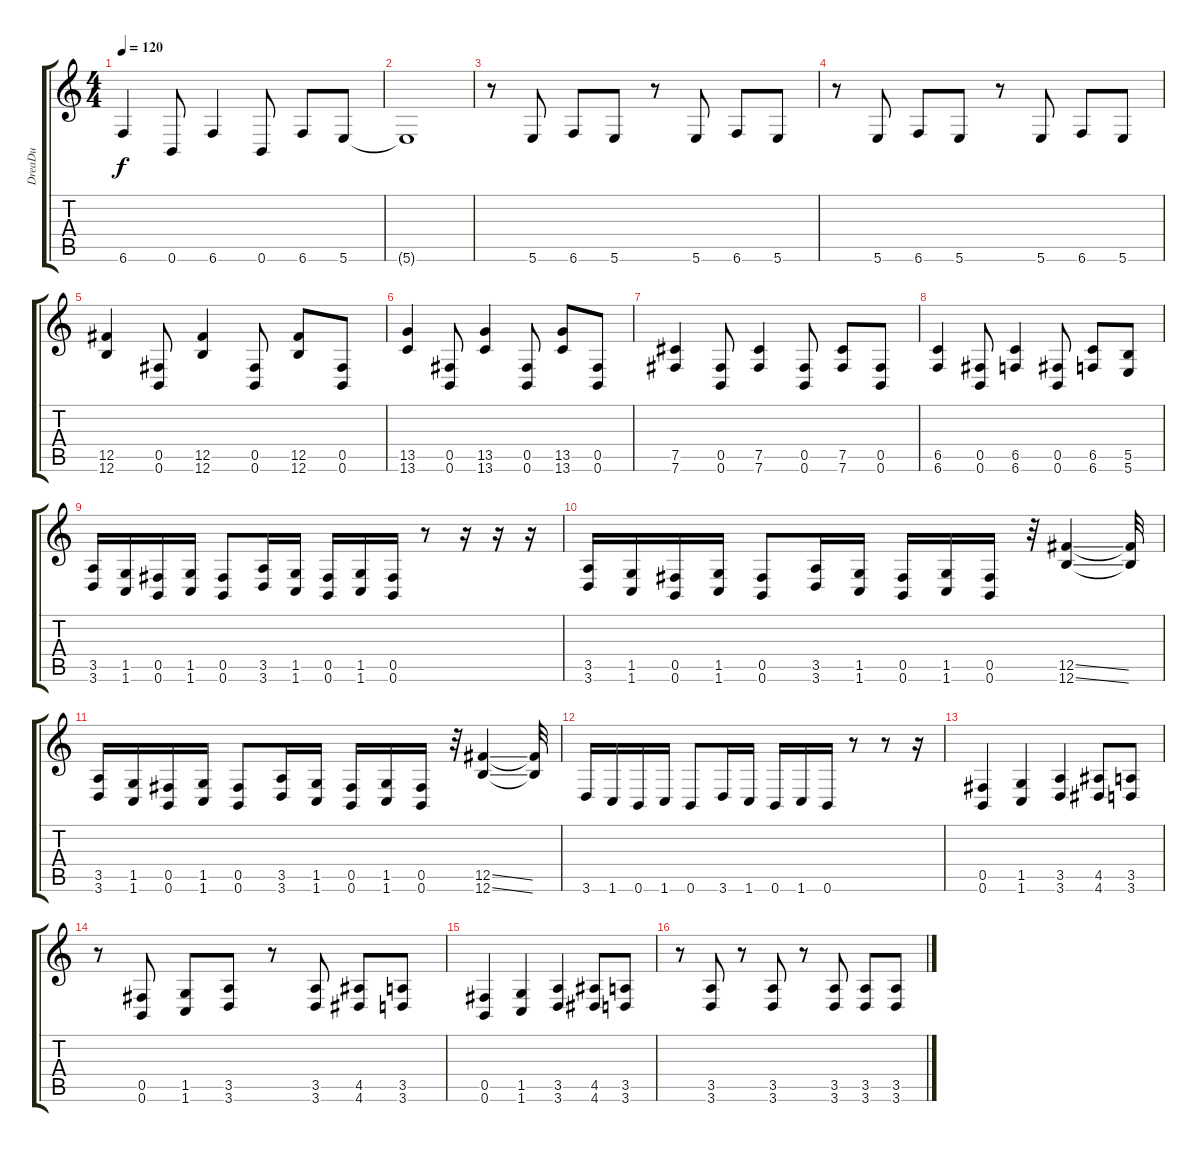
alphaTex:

\track ("DreaDu" "DreaDu") {instrument distortionguitar}
\staff {score tabs}
\tuning (Db4 Ab3 E3 B2 Gb2 B1) {hide}
\ts (4 4)
\tempo 120
\clef g2
\ks c
6.6.4{dy f} 0.6.8 6.6.4 0.6.8 6.6.8 5.6.8 |
5.6{t}.1 |
r.8 5.6.8 6.6.8 5.6.8 r.8 5.6.8 6.6.8 5.6.8 |
r.8 5.6.8 6.6.8 5.6.8 r.8 5.6.8 6.6.8 5.6.8 |
(12.5 12.6).4 (0.5 0.6).8 (12.5 12.6).4 (0.5 0.6).8 (12.5 12.6).8 (0.5 0.6).8 |
(13.5 13.6).4 (0.5 0.6).8 (13.5 13.6).4 (0.5 0.6).8 (13.5 13.6).8 (0.5 0.6).8 |
(7.5 7.6).4 (0.5 0.6).8 (7.5 7.6).4 (0.5 0.6).8 (7.5 7.6).8 (0.5 0.6).8 |
(6.5 6.6).4 (0.5 0.6).8 (6.5 6.6).4 (0.5 0.6).8 (6.5 6.6).8 (5.5 5.6).8 |
(3.5 3.6).16 (1.5 1.6).16 (0.5 0.6).16 (1.5 1.6).16 (0.5 0.6).8 (3.5 3.6).16 (1.5 1.6).16 (0.5 0.6).16 (1.5 1.6).16 (0.5 0.6).16 r.8 r.16 r.16 r.16 |
(3.5 3.6).16 (1.5 1.6).16 (0.5 0.6).16 (1.5 1.6).16 (0.5 0.6).8 (3.5 3.6).16 (1.5 1.6).16 (0.5 0.6).16 (1.5 1.6).16 (0.5 0.6).16 r.32 (12.5{ss} 12.6{ss}).4 (12.5{t} 12.6{t}).32 |
(3.5 3.6).16 (1.5 1.6).16 (0.5 0.6).16 (1.5 1.6).16 (0.5 0.6).8 (3.5 3.6).16 (1.5 1.6).16 (0.5 0.6).16 (1.5 1.6).16 (0.5 0.6).16 r.32 (12.5{ss} 12.6{ss}).4 (12.5{t} 12.6{t}).32 |
3.6.16 1.6.16 0.6.16 1.6.16 0.6.8 3.6.16 1.6.16 0.6.16 1.6.16 0.6.16 r.8 r.8 r.16 |
(0.5 0.6).4 (1.5 1.6).4 (3.5 3.6).4 (4.5 4.6).8 (3.5 3.6).8 |
r.8 (0.5 0.6).8 (1.5 1.6).8 (3.5 3.6).8 r.8 (3.5 3.6).8 (4.5 4.6).8 (3.5 3.6).8 |
(0.5 0.6).4 (1.5 1.6).4 (3.5 3.6).4 (4.5 4.6).8 (3.5 3.6).8 |
r.8 (3.5 3.6).8 r.8 (3.5 3.6).8 r.8 (3.5 3.6).8 (3.5 3.6).8 (3.5 3.6).8
